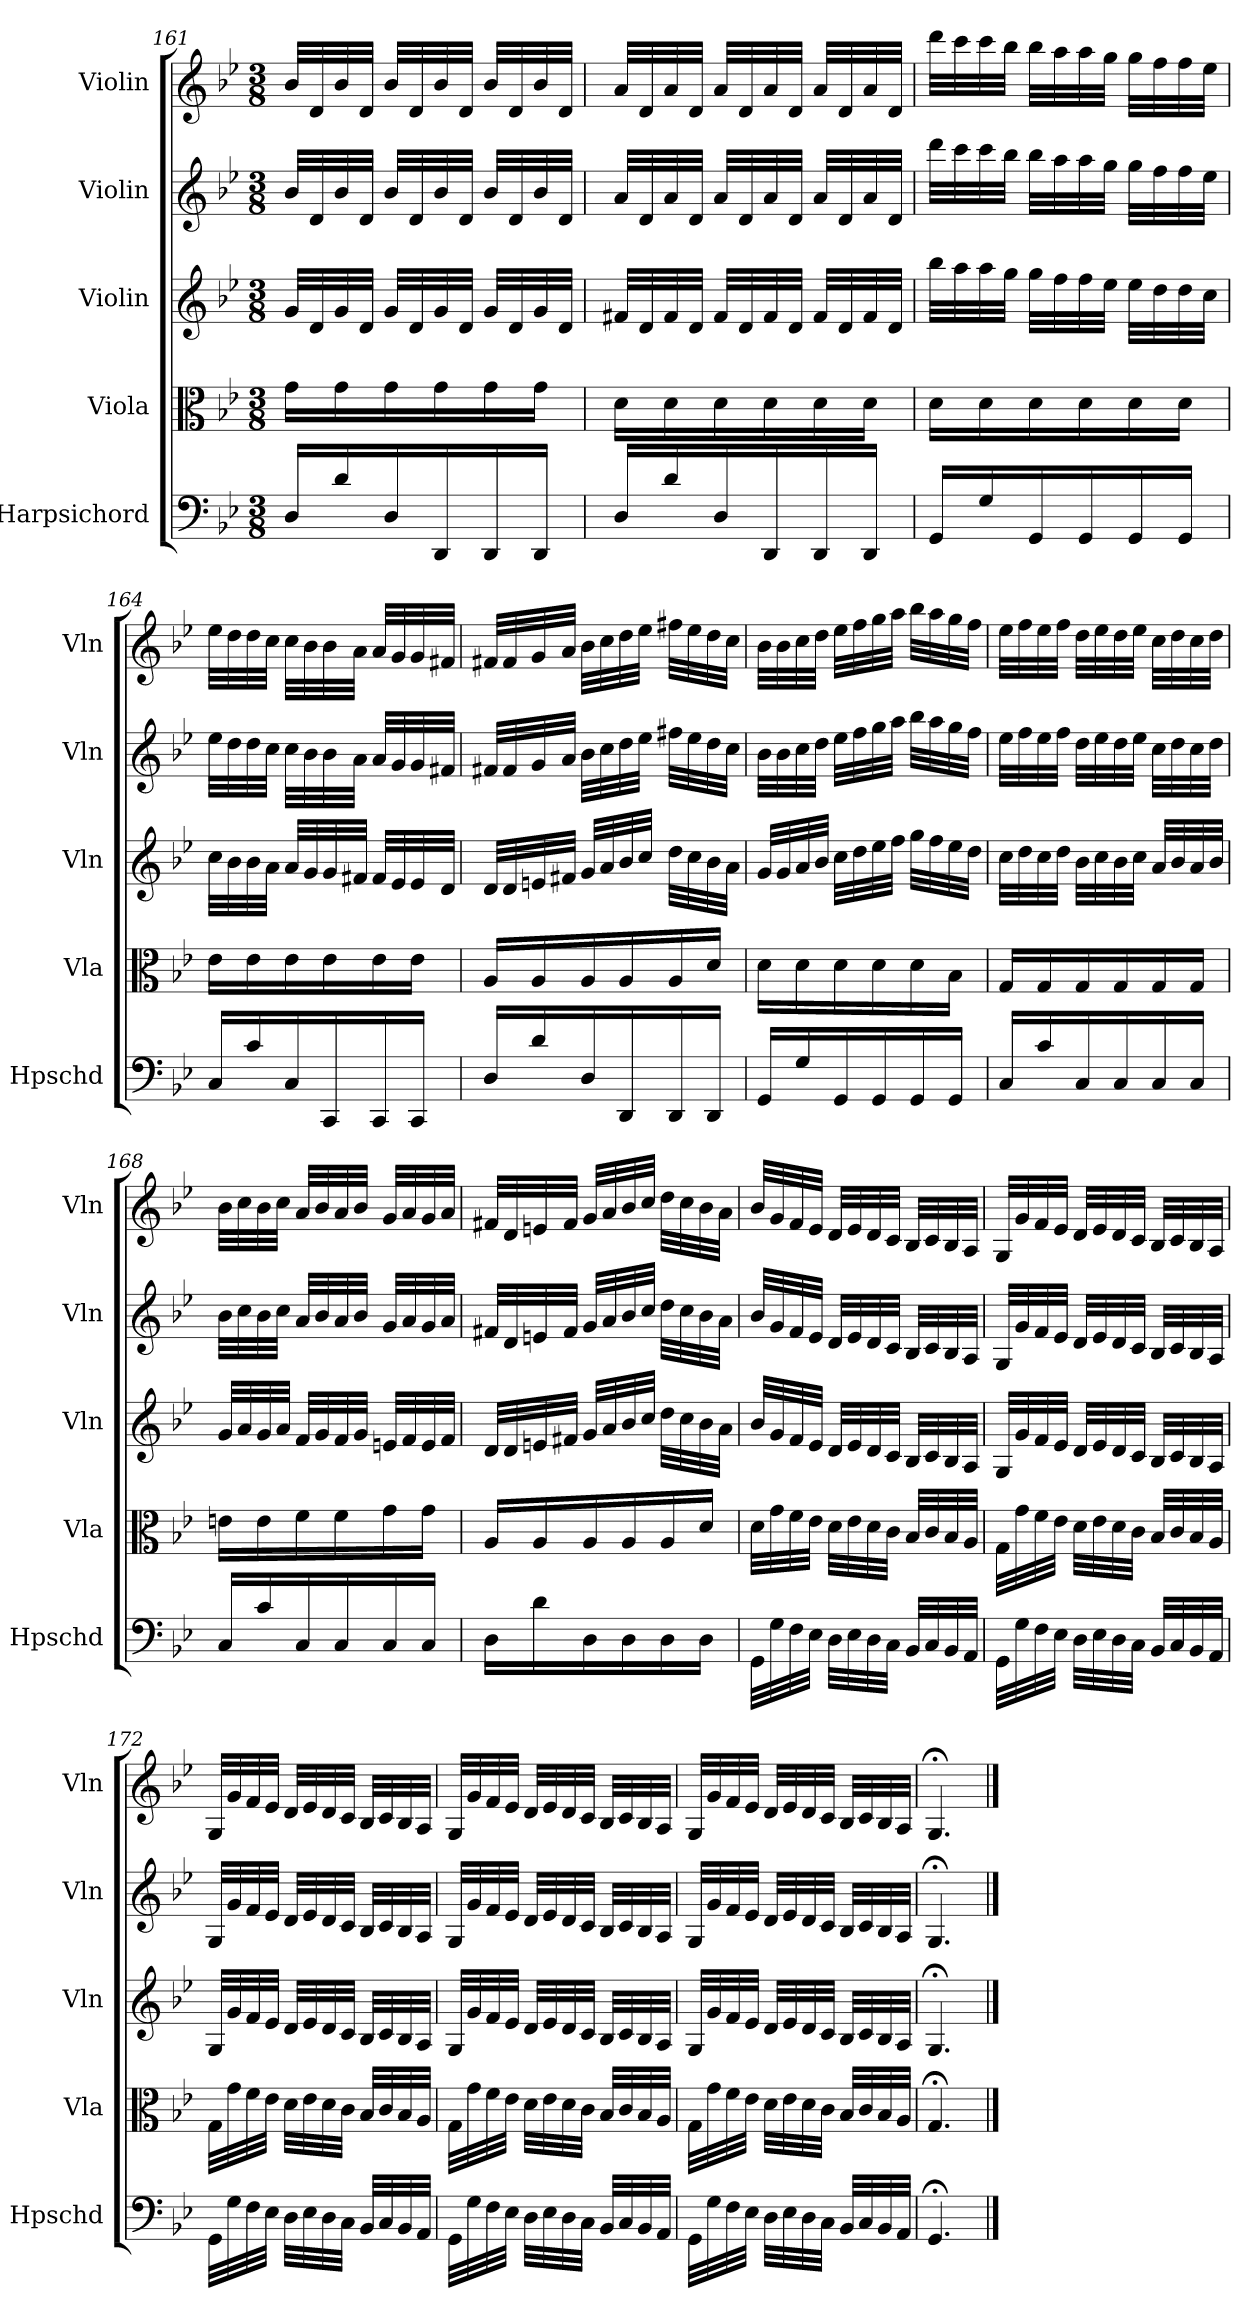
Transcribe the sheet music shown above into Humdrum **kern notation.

**kern	**kern	**kern	**kern	**kern
*part5	*part4	*part3	*part2	*part1
*staff5	*staff4	*staff3	*staff2	*staff1
*I"Harpsichord	*I"Viola	*I"Violin	*I"Violin	*I"Violin
*I'Hpschd	*I'Vla	*I'Vln	*I'Vln	*I'Vln
*clefF4	*clefC3	*clefG2	*clefG2	*clefG2
*k[b-e-]	*k[b-e-]	*k[b-e-]	*k[b-e-]	*k[b-e-]
*g:	*g:	*g:	*g:	*g:
*M3/8	*M3/8	*M3/8	*M3/8	*M3/8
=161	=161	=161	=161	=161
16D/LL	16g\LL	32g/LLL	32b-/LLL	32b-/LLL
.	.	32d/	32d/	32d/
16d/	16g\	32g/	32b-/	32b-/
.	.	32d/JJJ	32d/JJJ	32d/JJJ
16D/	16g\	32g/LLL	32b-/LLL	32b-/LLL
.	.	32d/	32d/	32d/
16DD/	16g\	32g/	32b-/	32b-/
.	.	32d/JJJ	32d/JJJ	32d/JJJ
16DD/	16g\	32g/LLL	32b-/LLL	32b-/LLL
.	.	32d/	32d/	32d/
16DD/JJ	16g\JJ	32g/	32b-/	32b-/
.	.	32d/JJJ	32d/JJJ	32d/JJJ
=162	=162	=162	=162	=162
16D/LL	16d\LL	32f#X/LLL	32a/LLL	32a/LLL
.	.	32d/	32d/	32d/
16d/	16d\	32f#/	32a/	32a/
.	.	32d/JJJ	32d/JJJ	32d/JJJ
16D/	16d\	32f#/LLL	32a/LLL	32a/LLL
.	.	32d/	32d/	32d/
16DD/	16d\	32f#/	32a/	32a/
.	.	32d/JJJ	32d/JJJ	32d/JJJ
16DD/	16d\	32f#/LLL	32a/LLL	32a/LLL
.	.	32d/	32d/	32d/
16DD/JJ	16d\JJ	32f#/	32a/	32a/
.	.	32d/JJJ	32d/JJJ	32d/JJJ
=163	=163	=163	=163	=163
16GG/LL	16d\LL	32bb-\LLL	32ddd\LLL	32ddd\LLL
.	.	32aa\	32ccc\	32ccc\
16G/	16d\	32aa\	32ccc\	32ccc\
.	.	32gg\JJJ	32bb-\JJJ	32bb-\JJJ
16GG/	16d\	32gg\LLL	32bb-\LLL	32bb-\LLL
.	.	32ff\	32aa\	32aa\
16GG/	16d\	32ff\	32aa\	32aa\
.	.	32ee-\JJJ	32gg\JJJ	32gg\JJJ
16GG/	16d\	32ee-\LLL	32gg\LLL	32gg\LLL
.	.	32dd\	32ff\	32ff\
16GG/JJ	16d\JJ	32dd\	32ff\	32ff\
.	.	32cc\JJJ	32ee-\JJJ	32ee-\JJJ
=164	=164	=164	=164	=164
16C/LL	16e-\LL	32cc\LLL	32ee-\LLL	32ee-\LLL
.	.	32b-\	32dd\	32dd\
16c/	16e-\	32b-\	32dd\	32dd\
.	.	32a\JJJ	32cc\JJJ	32cc\JJJ
16C/	16e-\	32a/LLL	32cc\LLL	32cc\LLL
.	.	32g/	32b-\	32b-\
16CC/	16e-\	32g/	32b-\	32b-\
.	.	32f#X/JJJ	32a\JJJ	32a\JJJ
16CC/	16e-\	32f#/LLL	32a/LLL	32a/LLL
.	.	32e-/	32g/	32g/
16CC/JJ	16e-\JJ	32e-/	32g/	32g/
.	.	32d/JJJ	32f#X/JJJ	32f#X/JJJ
=165	=165	=165	=165	=165
16D/LL	16A/LL	32d/LLL	32f#X/LLL	32f#X/LLL
.	.	32d/	32f#/	32f#/
16d/	16A/	32en/	32g/	32g/
.	.	32f#X/JJJ	32a/JJJ	32a/JJJ
16D/	16A/	32g/LLL	32b-\LLL	32b-\LLL
.	.	32a/	32cc\	32cc\
16DD/	16A/	32b-/	32dd\	32dd\
.	.	32cc/JJJ	32ee-\JJJ	32ee-\JJJ
16DD/	16A/	32dd\LLL	32ff#X\LLL	32ff#X\LLL
.	.	32cc\	32ee-\	32ee-\
16DD/JJ	16d/JJ	32b-\	32dd\	32dd\
.	.	32a\JJJ	32cc\JJJ	32cc\JJJ
=166	=166	=166	=166	=166
16GG/LL	16d\LL	32g/LLL	32b-\LLL	32b-\LLL
.	.	32g/	32b-\	32b-\
16G/	16d\	32a/	32cc\	32cc\
.	.	32b-/JJJ	32dd\JJJ	32dd\JJJ
16GG/	16d\	32cc\LLL	32ee-\LLL	32ee-\LLL
.	.	32dd\	32ff\	32ff\
16GG/	16d\	32ee-\	32gg\	32gg\
.	.	32ff\JJJ	32aa\JJJ	32aa\JJJ
16GG/	16d\	32gg\LLL	32bb-\LLL	32bb-\LLL
.	.	32ff\	32aa\	32aa\
16GG/JJ	16B-\JJ	32ee-\	32gg\	32gg\
.	.	32dd\JJJ	32ff\JJJ	32ff\JJJ
=167	=167	=167	=167	=167
16C/LL	16G/LL	32cc\LLL	32ee-\LLL	32ee-\LLL
.	.	32dd\	32ff\	32ff\
16c/	16G/	32cc\	32ee-\	32ee-\
.	.	32dd\JJJ	32ff\JJJ	32ff\JJJ
16C/	16G/	32b-\LLL	32dd\LLL	32dd\LLL
.	.	32cc\	32ee-\	32ee-\
16C/	16G/	32b-\	32dd\	32dd\
.	.	32cc\JJJ	32ee-\JJJ	32ee-\JJJ
16C/	16G/	32a/LLL	32cc\LLL	32cc\LLL
.	.	32b-/	32dd\	32dd\
16C/JJ	16G/JJ	32a/	32cc\	32cc\
.	.	32b-/JJJ	32dd\JJJ	32dd\JJJ
=168	=168	=168	=168	=168
16C/LL	16en\LL	32g/LLL	32b-\LLL	32b-\LLL
.	.	32a/	32cc\	32cc\
16c/	16e\	32g/	32b-\	32b-\
.	.	32a/JJJ	32cc\JJJ	32cc\JJJ
16C/	16f\	32f/LLL	32a/LLL	32a/LLL
.	.	32g/	32b-/	32b-/
16C/	16f\	32f/	32a/	32a/
.	.	32g/JJJ	32b-/JJJ	32b-/JJJ
16C/	16g\	32en/LLL	32g/LLL	32g/LLL
.	.	32f/	32a/	32a/
16C/JJ	16g\JJ	32e/	32g/	32g/
.	.	32f/JJJ	32a/JJJ	32a/JJJ
=169	=169	=169	=169	=169
16D\LL	16A/LL	32d/LLL	32f#X/LLL	32f#X/LLL
.	.	32d/	32d/	32d/
16d\	16A/	32en/	32en/	32en/
.	.	32f#X/JJJ	32f#/JJJ	32f#/JJJ
16D\	16A/	32g/LLL	32g/LLL	32g/LLL
.	.	32a/	32a/	32a/
16D\	16A/	32b-/	32b-/	32b-/
.	.	32cc/JJJ	32cc/JJJ	32cc/JJJ
16D\	16A/	32dd\LLL	32dd\LLL	32dd\LLL
.	.	32cc\	32cc\	32cc\
16D\JJ	16d/JJ	32b-\	32b-\	32b-\
.	.	32a\JJJ	32a\JJJ	32a\JJJ
=170	=170	=170	=170	=170
32GG\LLL	32d\LLL	32b-/LLL	32b-/LLL	32b-/LLL
32G\	32g\	32g/	32g/	32g/
32F\	32f\	32f/	32f/	32f/
32E-\JJJ	32e-\JJJ	32e-/JJJ	32e-/JJJ	32e-/JJJ
32D\LLL	32d\LLL	32d/LLL	32d/LLL	32d/LLL
32E-\	32e-\	32e-/	32e-/	32e-/
32D\	32d\	32d/	32d/	32d/
32C\JJJ	32c\JJJ	32c/JJJ	32c/JJJ	32c/JJJ
32BB-/LLL	32B-/LLL	32B-/LLL	32B-/LLL	32B-/LLL
32C/	32c/	32c/	32c/	32c/
32BB-/	32B-/	32B-/	32B-/	32B-/
32AA/JJJ	32A/JJJ	32A/JJJ	32A/JJJ	32A/JJJ
=171	=171	=171	=171	=171
32GG\LLL	32G\LLL	32G/LLL	32G/LLL	32G/LLL
32G\	32g\	32g/	32g/	32g/
32F\	32f\	32f/	32f/	32f/
32E-\JJJ	32e-\JJJ	32e-/JJJ	32e-/JJJ	32e-/JJJ
32D\LLL	32d\LLL	32d/LLL	32d/LLL	32d/LLL
32E-\	32e-\	32e-/	32e-/	32e-/
32D\	32d\	32d/	32d/	32d/
32C\JJJ	32c\JJJ	32c/JJJ	32c/JJJ	32c/JJJ
32BB-/LLL	32B-/LLL	32B-/LLL	32B-/LLL	32B-/LLL
32C/	32c/	32c/	32c/	32c/
32BB-/	32B-/	32B-/	32B-/	32B-/
32AA/JJJ	32A/JJJ	32A/JJJ	32A/JJJ	32A/JJJ
=172	=172	=172	=172	=172
32GG\LLL	32G\LLL	32G/LLL	32G/LLL	32G/LLL
32G\	32g\	32g/	32g/	32g/
32F\	32f\	32f/	32f/	32f/
32E-\JJJ	32e-\JJJ	32e-/JJJ	32e-/JJJ	32e-/JJJ
32D\LLL	32d\LLL	32d/LLL	32d/LLL	32d/LLL
32E-\	32e-\	32e-/	32e-/	32e-/
32D\	32d\	32d/	32d/	32d/
32C\JJJ	32c\JJJ	32c/JJJ	32c/JJJ	32c/JJJ
32BB-/LLL	32B-/LLL	32B-/LLL	32B-/LLL	32B-/LLL
32C/	32c/	32c/	32c/	32c/
32BB-/	32B-/	32B-/	32B-/	32B-/
32AA/JJJ	32A/JJJ	32A/JJJ	32A/JJJ	32A/JJJ
=173	=173	=173	=173	=173
32GG\LLL	32G\LLL	32G/LLL	32G/LLL	32G/LLL
32G\	32g\	32g/	32g/	32g/
32F\	32f\	32f/	32f/	32f/
32E-\JJJ	32e-\JJJ	32e-/JJJ	32e-/JJJ	32e-/JJJ
32D\LLL	32d\LLL	32d/LLL	32d/LLL	32d/LLL
32E-\	32e-\	32e-/	32e-/	32e-/
32D\	32d\	32d/	32d/	32d/
32C\JJJ	32c\JJJ	32c/JJJ	32c/JJJ	32c/JJJ
32BB-/LLL	32B-/LLL	32B-/LLL	32B-/LLL	32B-/LLL
32C/	32c/	32c/	32c/	32c/
32BB-/	32B-/	32B-/	32B-/	32B-/
32AA/JJJ	32A/JJJ	32A/JJJ	32A/JJJ	32A/JJJ
=173b	=173b	=173b	=173b	=173b
32GG\LLL	32G\LLL	32G/LLL	32G/LLL	32G/LLL
32G\	32g\	32g/	32g/	32g/
32F\	32f\	32f/	32f/	32f/
32E-\JJJ	32e-\JJJ	32e-/JJJ	32e-/JJJ	32e-/JJJ
32D\LLL	32d\LLL	32d/LLL	32d/LLL	32d/LLL
32E-\	32e-\	32e-/	32e-/	32e-/
32D\	32d\	32d/	32d/	32d/
32C\JJJ	32c\JJJ	32c/JJJ	32c/JJJ	32c/JJJ
32BB-/LLL	32B-/LLL	32B-/LLL	32B-/LLL	32B-/LLL
32C/	32c/	32c/	32c/	32c/
32BB-/	32B-/	32B-/	32B-/	32B-/
32AA/JJJ	32A/JJJ	32A/JJJ	32A/JJJ	32A/JJJ
=174	=174	=174	=174	=174
4.GG;</	4.G;</	4.G;</	4.G;</	4.G;</
==	==	==	==	==
*-	*-	*-	*-	*-
